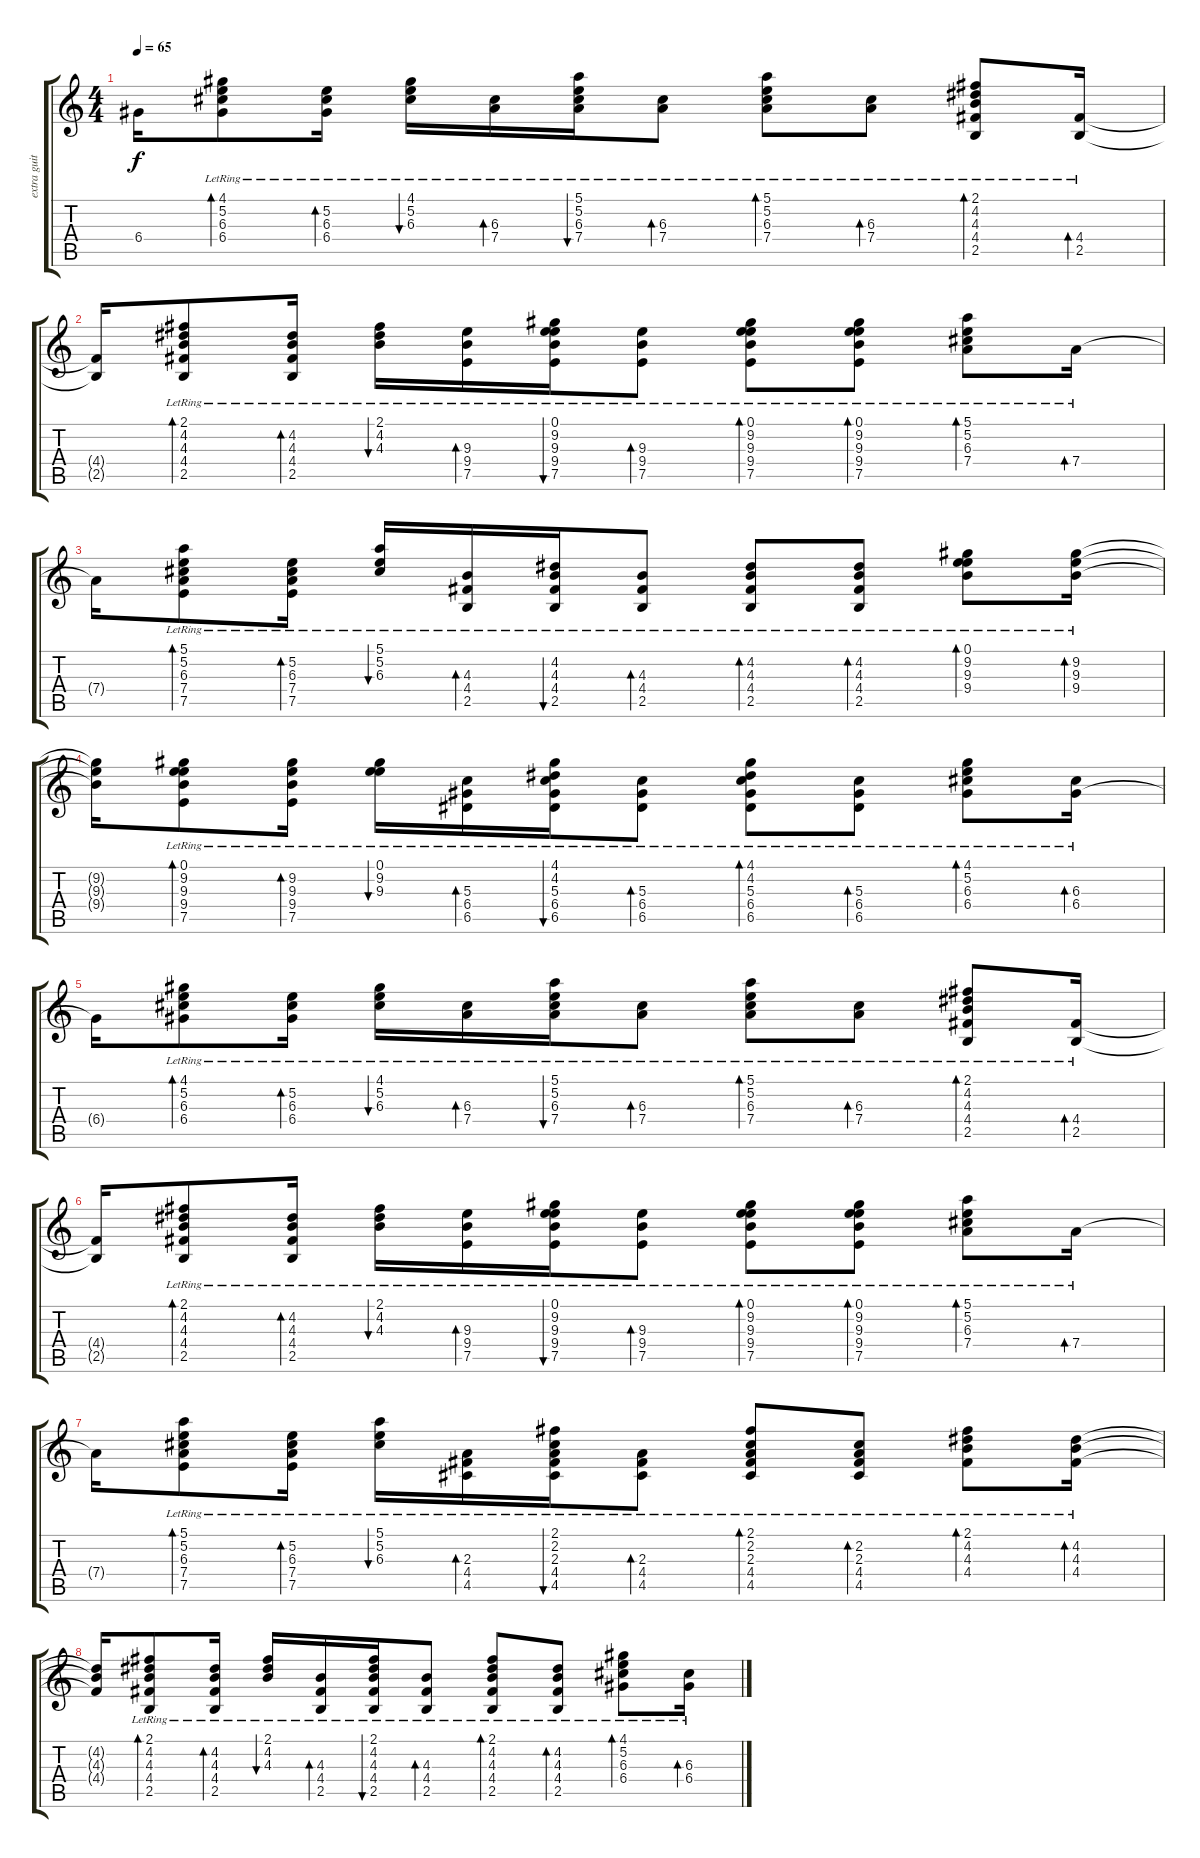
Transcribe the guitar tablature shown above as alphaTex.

\track ("extra guitar" "extra guit") {instrument electricguitarclean}
\staff {score tabs}
\tuning (E4 B3 G3 D3 A2 E2) {hide}
\ts (4 4)
\tempo 65
\clef g2
\ks c
6.4{t}.16{dy f} (4.1{lr} 5.2{lr} 6.3{lr} 6.4{lr}).8{bd 30} (5.2{lr} 6.3{lr} 6.4{lr}).16{bd 30} (4.1{lr} 5.2{lr} 6.3{lr}).16{bu 30} (6.3{lr} 7.4{lr}).16{bd 30} (5.1{lr} 5.2{lr} 6.3{lr} 7.4{lr}).16{bu 30} (6.3{lr} 7.4{lr}).8{bd 30} (5.1{lr} 5.2{lr} 6.3{lr} 7.4{lr}).8{bd 30} (6.3{lr} 7.4{lr}).8{bd 30} (2.1 4.2 4.3{lr} 4.4{lr} 2.5).8{bd 30} (4.4{lr} 2.5).16{bd 30} |
(4.4{t} 2.5{t}).16 (2.1{lr} 4.2{lr} 4.3{lr} 4.4{lr} 2.5{lr}).8{bd 30} (4.2{lr} 4.3{lr} 4.4{lr} 2.5{lr}).16{bd 30} (2.1{lr} 4.2{lr} 4.3{lr}).16{bu 30} (9.3{lr} 9.4{lr} 7.5{lr}).16{bd 30} (0.1{lr} 9.2{lr} 9.3{lr} 9.4{lr} 7.5{lr}).16{bu 30} (9.3{lr} 9.4{lr} 7.5{lr}).8{bd 30} (0.1{lr} 9.2{lr} 9.3{lr} 9.4{lr} 7.5{lr}).8{bd 30} (0.1{lr} 9.2{lr} 9.3{lr} 9.4{lr} 7.5{lr}).8{bd 30} (5.1{lr} 5.2{lr} 6.3{lr} 7.4{lr}).8{bd 30} 7.4{lr}.16{bd 30} |
7.4{t}.16 (5.1{lr} 5.2{lr} 6.3{lr} 7.4{lr} 7.5{lr}).8{bd 30} (5.2{lr} 6.3{lr} 7.4{lr} 7.5{lr}).16{bd 30} (5.1{lr} 5.2{lr} 6.3{lr}).16{bu 30} (4.3{lr} 4.4{lr} 2.5{lr}).16{bd 30} (4.2{lr} 4.3{lr} 4.4{lr} 2.5{lr}).16{bu 30} (4.3{lr} 4.4{lr} 2.5{lr}).8{bd 30} (4.2{lr} 4.3{lr} 4.4{lr} 2.5{lr}).8{bd 30} (4.2{lr} 4.3{lr} 4.4{lr} 2.5{lr}).8{bd 30} (0.1{lr} 9.2{lr} 9.3{lr} 9.4{lr}).8{bd 30} (9.2{lr} 9.3{lr} 9.4{lr}).16{bd 30} |
(9.2{t} 9.3{t} 9.4{t}).16 (0.1{lr} 9.2{lr} 9.3{lr} 9.4{lr} 7.5{lr}).8{bd 30} (9.2{lr} 9.3{lr} 9.4{lr} 7.5{lr}).16{bd 30} (0.1{lr} 9.2{lr} 9.3{lr}).16{bu 30} (5.3{lr} 6.4{lr} 6.5{lr}).16{bd 30} (4.1{lr} 4.2{lr} 5.3{lr} 6.4{lr} 6.5{lr}).16{bu 30} (5.3{lr} 6.4{lr} 6.5{lr}).8{bd 30} (4.1{lr} 4.2{lr} 5.3{lr} 6.4{lr} 6.5{lr}).8{bd 30} (5.3{lr} 6.4{lr} 6.5).8{bd 30} (4.1{lr} 5.2{lr} 6.3{lr} 6.4{lr}).8{bd 30} (6.3{lr} 6.4{lr}).16{bd 30} |
6.4{t}.16 (4.1{lr} 5.2{lr} 6.3{lr} 6.4{lr}).8{bd 30} (5.2{lr} 6.3{lr} 6.4{lr}).16{bd 30} (4.1{lr} 5.2{lr} 6.3{lr}).16{bu 30} (6.3{lr} 7.4{lr}).16{bd 30} (5.1{lr} 5.2{lr} 6.3{lr} 7.4{lr}).16{bu 30} (6.3{lr} 7.4{lr}).8{bd 30} (5.1{lr} 5.2{lr} 6.3{lr} 7.4{lr}).8{bd 30} (6.3{lr} 7.4{lr}).8{bd 30} (2.1 4.2 4.3{lr} 4.4{lr} 2.5).8{bd 30} (4.4{lr} 2.5).16{bd 30} |
(4.4{t} 2.5{t}).16 (2.1{lr} 4.2{lr} 4.3{lr} 4.4{lr} 2.5{lr}).8{bd 30} (4.2{lr} 4.3{lr} 4.4{lr} 2.5{lr}).16{bd 30} (2.1{lr} 4.2{lr} 4.3{lr}).16{bu 30} (9.3{lr} 9.4{lr} 7.5{lr}).16{bd 30} (0.1{lr} 9.2{lr} 9.3{lr} 9.4{lr} 7.5{lr}).16{bu 30} (9.3{lr} 9.4{lr} 7.5{lr}).8{bd 30} (0.1{lr} 9.2{lr} 9.3{lr} 9.4{lr} 7.5{lr}).8{bd 30} (0.1{lr} 9.2{lr} 9.3{lr} 9.4{lr} 7.5{lr}).8{bd 30} (5.1{lr} 5.2{lr} 6.3{lr} 7.4{lr}).8{bd 30} 7.4{lr}.16{bd 30} |
7.4{t}.16 (5.1{lr} 5.2{lr} 6.3{lr} 7.4{lr} 7.5{lr}).8{bd 30} (5.2{lr} 6.3{lr} 7.4{lr} 7.5{lr}).16{bd 30} (5.1{lr} 5.2{lr} 6.3{lr}).16{bu 30} (2.3{lr} 4.4{lr} 4.5{lr}).16{bd 30} (2.1{lr} 2.2{lr} 2.3{lr} 4.4{lr} 4.5{lr}).16{bu 30} (2.3{lr} 4.4{lr} 4.5{lr}).8{bd 30} (2.1{lr} 2.2{lr} 2.3{lr} 4.4{lr} 4.5{lr}).8{bd 30} (2.2{lr} 2.3{lr} 4.4{lr} 4.5{lr}).8{bd 30} (2.1{lr} 4.2{lr} 4.3{lr} 4.4{lr}).8{bd 30} (4.2{lr} 4.3{lr} 4.4{lr}).16{bd 30} |
(4.2{t} 4.3{t} 4.4{t}).16 (2.1{lr} 4.2{lr} 4.3{lr} 4.4{lr} 2.5).8{bd 30} (4.2{lr} 4.3{lr} 4.4{lr} 2.5).16{bd 30} (2.1{lr} 4.2{lr} 4.3{lr}).16{bu 30} (4.3{lr} 4.4{lr} 2.5).16{bd 30} (2.1{lr} 4.2{lr} 4.3{lr} 4.4{lr} 2.5).16{bu 30} (4.3{lr} 4.4{lr} 2.5).8{bd 30} (2.1{lr} 4.2{lr} 4.3{lr} 4.4{lr} 2.5).8{bd 30} (4.2 4.3{lr} 4.4{lr} 2.5).8{bd 30} (4.1 5.2 6.3{lr} 6.4{lr}).8{bd 30} (6.3{lr} 6.4{lr}).16{bd 30}
